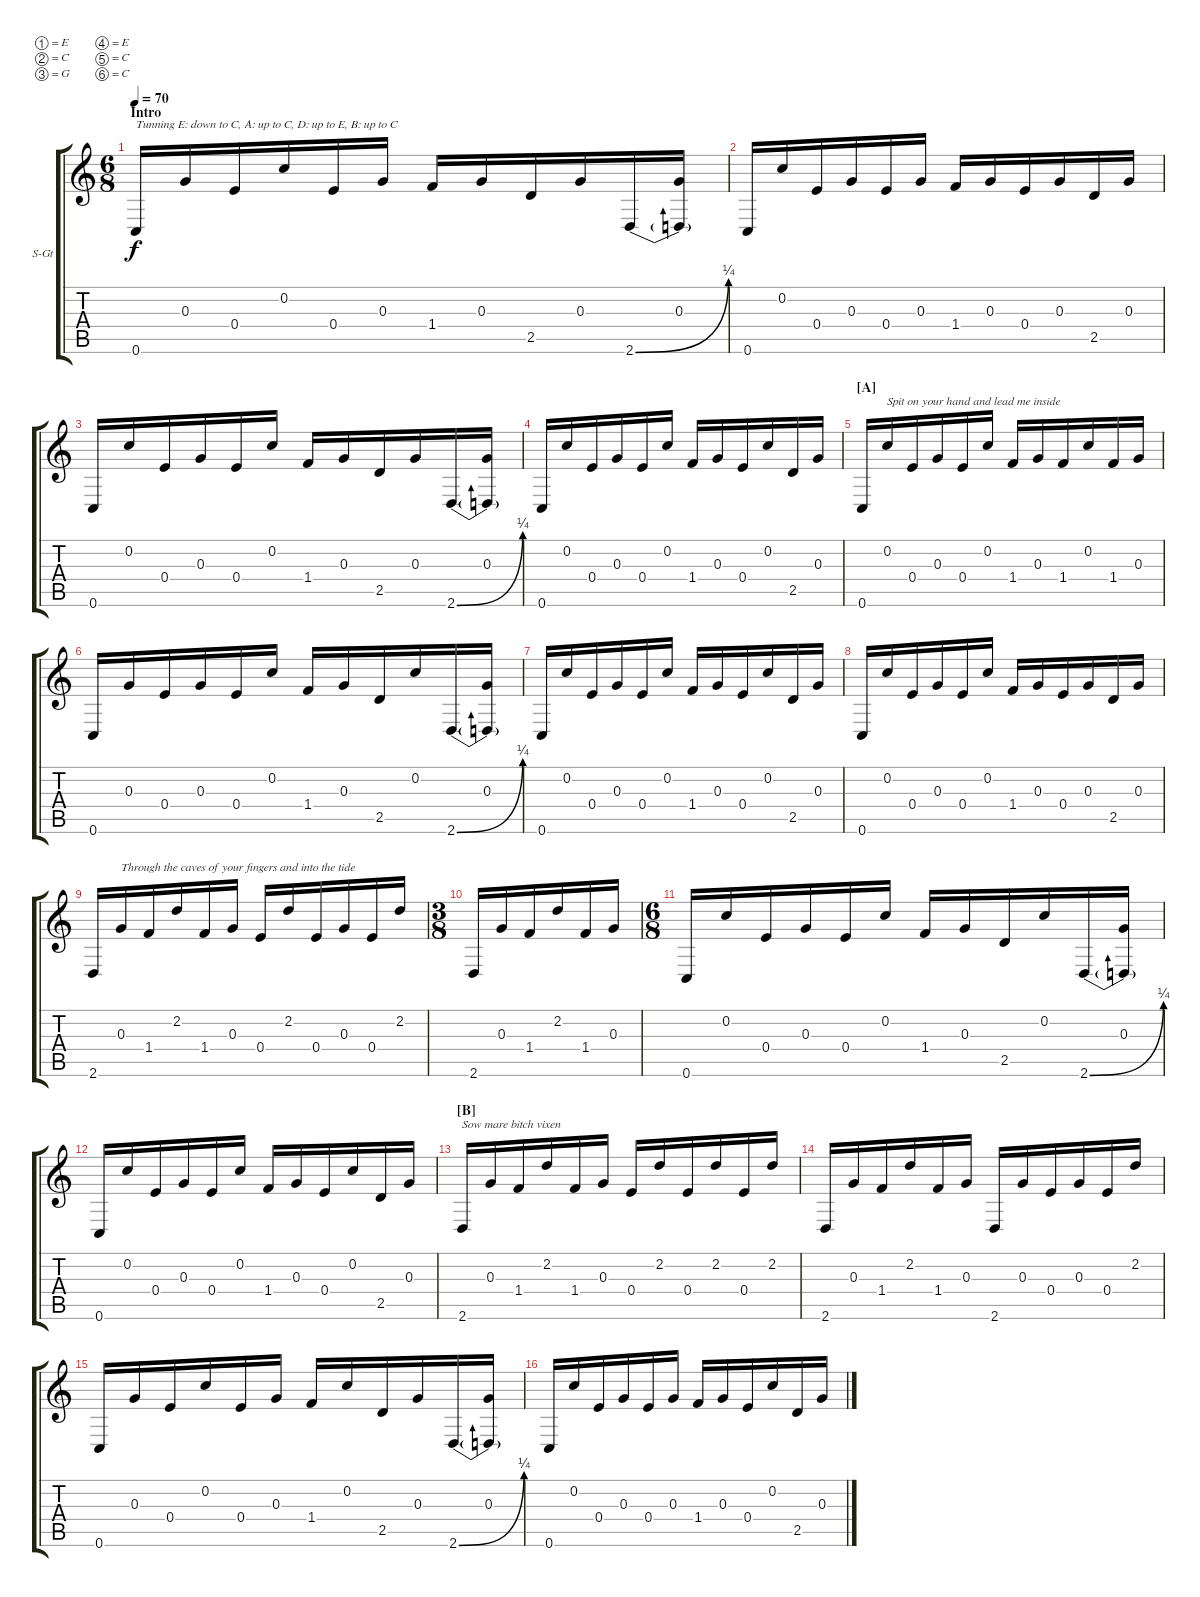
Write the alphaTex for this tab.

\defaultSystemsLayout 4
\bracketExtendMode groupsimilarinstruments
\firstSystemTrackNameOrientation horizontal
\otherSystemsTrackNameOrientation horizontal
\track ("Steel Guitar" "S-Gt") {instrument acousticguitarsteel}
\staff {score tabs}
\tuning (E4 C4 G3 E3 C3 C2)
\ts (6 8)
\section ("" "Intro")
\tempo 70
\clef g2
\ks c
0.6.16{txt "Tunning E: down to C, A: up to C, D: up to E, B: up to C" dy f instrument acousticguitarsteel} 0.3.16 0.4.16 0.2.16 0.4.16 0.3.16 1.4.16 0.3.16 2.5.16 0.3.16 2.6{be (bend 0 0 19.8 1)}.16 (0.3 2.6{t}).16 |
0.6.16 0.2.16 0.4.16 0.3.16 0.4.16 0.3.16 1.4.16 0.3.16 0.4.16 0.3.16 2.5.16 0.3.16 |
0.6.16 0.2.16 0.4.16 0.3.16 0.4.16 0.2.16 1.4.16 0.3.16 2.5.16 0.3.16 2.6{be (bend 0 0 21 1)}.16 (0.3 2.6{t}).16 |
0.6.16 0.2.16 0.4.16 0.3.16 0.4.16 0.2.16 1.4.16 0.3.16 0.4.16 0.2.16 2.5.16 0.3.16 |
\section ("A" "")
0.6.16 0.2.16{txt "Spit on your hand and lead me inside "} 0.4.16 0.3.16 0.4.16 0.2.16 1.4.16 0.3.16 1.4.16 0.2.16 1.4.16 0.3.16 |
0.6.16 0.3.16 0.4.16 0.3.16 0.4.16 0.2.16 1.4.16 0.3.16 2.5.16 0.2.16 2.6{be (bend 0 0 18.599999999999998 1)}.16 (0.3 2.6{t}).16 |
0.6.16 0.2.16 0.4.16 0.3.16 0.4.16 0.2.16 1.4.16 0.3.16 0.4.16 0.2.16 2.5.16 0.3.16 |
0.6.16 0.2.16 0.4.16 0.3.16 0.4.16 0.2.16 1.4.16 0.3.16 0.4.16 0.3.16 2.5.16 0.3.16 |
2.6.16 0.3.16{txt "Through the caves of your fingers and into the tide "} 1.4.16 2.2.16 1.4.16 0.3.16 0.4.16 2.2.16 0.4.16 0.3.16 0.4.16 2.2.16 |
\ts (3 8)
2.6.16 0.3.16 1.4.16 2.2.16 1.4.16 0.3.16 |
\ts (6 8)
0.6.16 0.2.16 0.4.16 0.3.16 0.4.16 0.2.16 1.4.16 0.3.16 2.5.16 0.2.16 2.6{be (bend 0 0 21.599999999999998 1)}.16 (0.3 2.6{t}).16 |
0.6.16 0.2.16 0.4.16 0.3.16 0.4.16 0.2.16 1.4.16 0.3.16 0.4.16 0.2.16 2.5.16 0.3.16 |
\section ("B" "")
2.6.16{txt "Sow mare bitch vixen "} 0.3.16 1.4.16 2.2.16 1.4.16 0.3.16 0.4.16 2.2.16 0.4.16 2.2.16 0.4.16 2.2.16 |
2.6.16 0.3.16 1.4.16 2.2.16 1.4.16 0.3.16 2.6.16 0.3.16 0.4.16 0.3.16 0.4.16 2.2.16 |
0.6.16 0.3.16 0.4.16 0.2.16 0.4.16 0.3.16 1.4.16 0.2.16 2.5.16 0.3.16 2.6{be (bend 0 0 19.2 1)}.16 (0.3 2.6{t}).16 |
0.6.16 0.2.16 0.4.16 0.3.16 0.4.16 0.3.16 1.4.16 0.3.16 0.4.16 0.2.16 2.5.16 0.3.16
